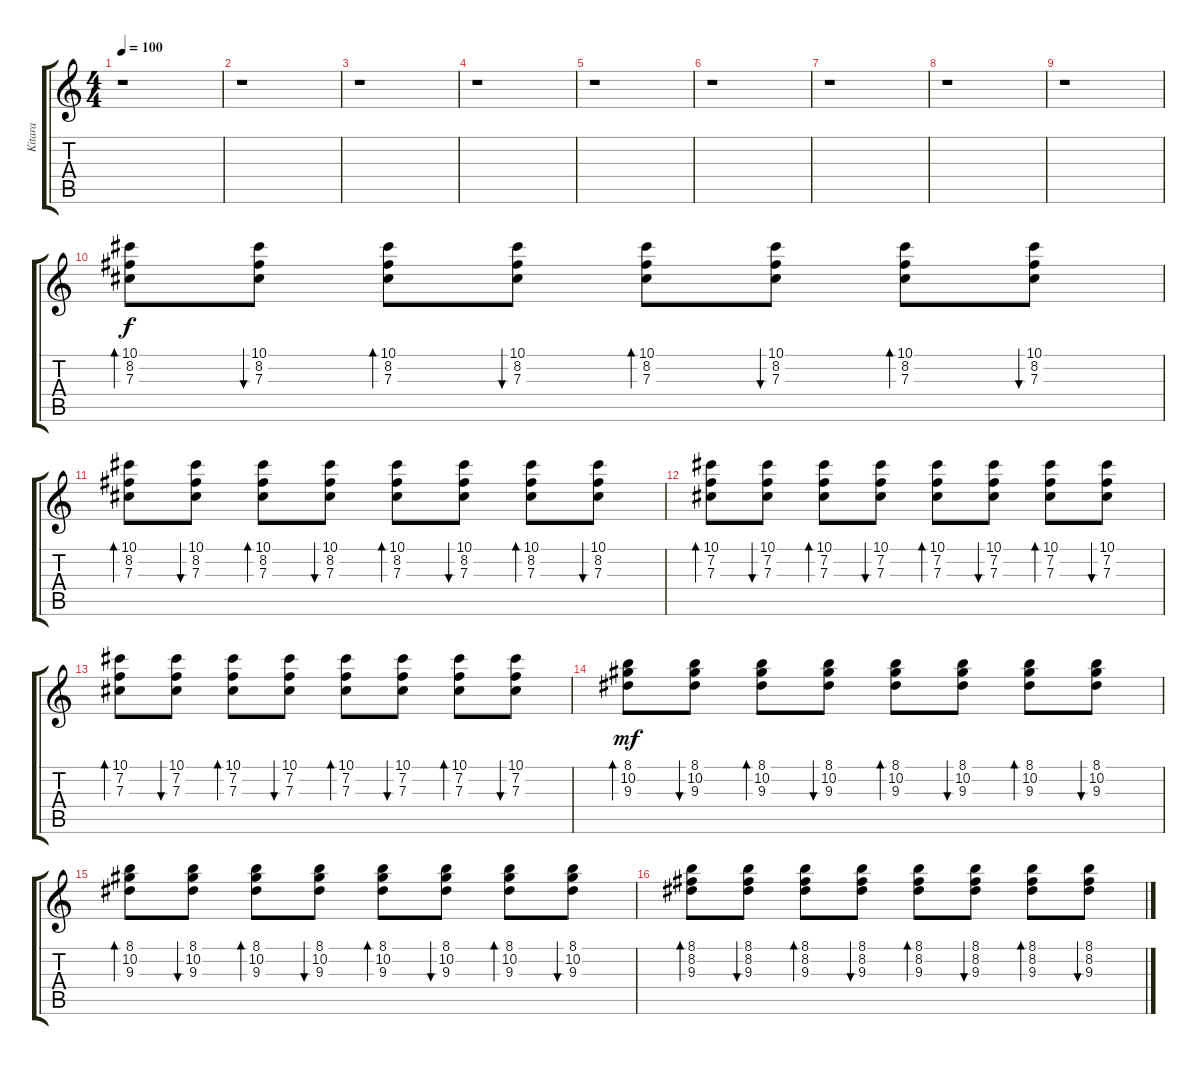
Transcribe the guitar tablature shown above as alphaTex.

\track ("Kitara" "Kitara") {instrument overdrivenguitar}
\staff {score tabs}
\tuning (Eb4 Bb3 Gb3 Db3 Ab2 Db2) {hide}
\ts (4 4)
\tempo 100
\clef g2
\ks c
r.1{dy f} |
r.1 |
r.1 |
r.1 |
r.1 |
r.1 |
r.1 |
r.1 |
r.1 |
(10.1 8.2 7.3).8{bd 120} (10.1 8.2 7.3).8{bu 120} (10.1 8.2 7.3).8{bd 120} (10.1 8.2 7.3).8{bu 120} (10.1 8.2 7.3).8{bd 120} (10.1 8.2 7.3).8{bu 120} (10.1 8.2 7.3).8{bd 120} (10.1 8.2 7.3).8{bu 120} |
(10.1 8.2 7.3).8{bd 120} (10.1 8.2 7.3).8{bu 120} (10.1 8.2 7.3).8{bd 120} (10.1 8.2 7.3).8{bu 120} (10.1 8.2 7.3).8{bd 120} (10.1 8.2 7.3).8{bu 120} (10.1 8.2 7.3).8{bd 120} (10.1 8.2 7.3).8{bu 120} |
(10.1 7.2 7.3).8{bd 120} (10.1 7.2 7.3).8{bu 120} (10.1 7.2 7.3).8{bd 120} (10.1 7.2 7.3).8{bu 120} (10.1 7.2 7.3).8{bd 120} (10.1 7.2 7.3).8{bu 120} (10.1 7.2 7.3).8{bd 120} (10.1 7.2 7.3).8{bu 120} |
(10.1 7.2 7.3).8{bd 120} (10.1 7.2 7.3).8{bu 120} (10.1 7.2 7.3).8{bd 120} (10.1 7.2 7.3).8{bu 120} (10.1 7.2 7.3).8{bd 120} (10.1 7.2 7.3).8{bu 120} (10.1 7.2 7.3).8{bd 120} (10.1 7.2 7.3).8{bu 120} |
(8.1 10.2 9.3).8{bd 120 dy mf} (8.1 10.2 9.3).8{bu 120} (8.1 10.2 9.3).8{bd 120} (8.1 10.2 9.3).8{bu 120} (8.1 10.2 9.3).8{bd 120} (8.1 10.2 9.3).8{bu 120} (8.1 10.2 9.3).8{bd 120} (8.1 10.2 9.3).8{bu 120} |
(8.1 10.2 9.3).8{bd 120} (8.1 10.2 9.3).8{bu 120} (8.1 10.2 9.3).8{bd 120} (8.1 10.2 9.3).8{bu 120} (8.1 10.2 9.3).8{bd 120} (8.1 10.2 9.3).8{bu 120} (8.1 10.2 9.3).8{bd 120} (8.1 10.2 9.3).8{bu 120} |
(8.1 8.2 9.3).8{bd 120} (8.1 8.2 9.3).8{bu 120} (8.1 8.2 9.3).8{bd 120} (8.1 8.2 9.3).8{bu 120} (8.1 8.2 9.3).8{bd 120} (8.1 8.2 9.3).8{bu 120} (8.1 8.2 9.3).8{bd 120} (8.1 8.2 9.3).8{bu 120}
